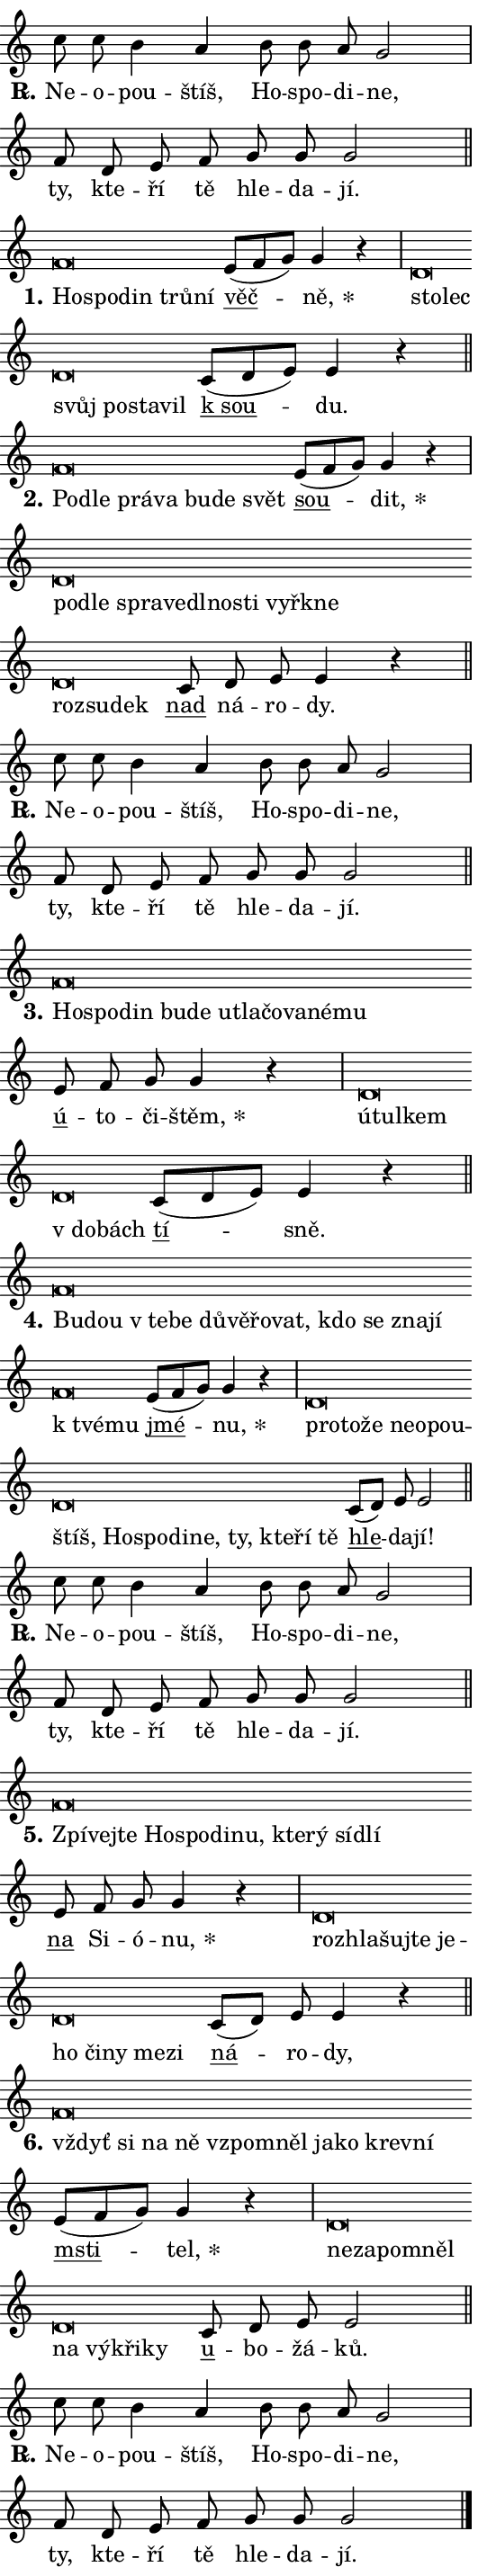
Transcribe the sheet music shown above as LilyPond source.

\version "2.24.0"
\header { tagline = "" }
\paper {
  indent = 0\cm
  top-margin = 0\cm
  right-margin = 0.13\cm % to fit lyric hyphens
  bottom-margin = 0\cm
  left-margin = 0\cm
  paper-width = 9\cm
  page-breaking = #ly:one-page-breaking
  system-system-spacing.basic-distance = #11
  score-system-spacing.basic-distance = #11
  ragged-last = ##f
}


%% Author: Thomas Morley
%% https://lists.gnu.org/archive/html/lilypond-user/2020-05/msg00002.html
#(define (line-position grob)
"Returns position of @var[grob} in current system:
   @code{'start}, if at first time-step
   @code{'end}, if at last time-step
   @code{'middle} otherwise
"
  (let* ((col (ly:item-get-column grob))
         (ln (ly:grob-object col 'left-neighbor))
         (rn (ly:grob-object col 'right-neighbor))
         (col-to-check-left (if (ly:grob? ln) ln col))
         (col-to-check-right (if (ly:grob? rn) rn col))
         (break-dir-left
           (and
             (ly:grob-property col-to-check-left 'non-musical #f)
             (ly:item-break-dir col-to-check-left)))
         (break-dir-right
           (and
             (ly:grob-property col-to-check-right 'non-musical #f)
             (ly:item-break-dir col-to-check-right))))
        (cond ((eqv? 1 break-dir-left) 'start)
              ((eqv? -1 break-dir-right) 'end)
              (else 'middle))))

#(define (tranparent-at-line-position vctor)
  (lambda (grob)
  "Relying on @code{line-position} select the relevant enry from @var{vctor}.
Used to determine transparency,"
    (case (line-position grob)
      ((end) (not (vector-ref vctor 0)))
      ((middle) (not (vector-ref vctor 1)))
      ((start) (not (vector-ref vctor 2))))))

noteHeadBreakVisibility =
#(define-music-function (break-visibility)(vector?)
"Makes @code{NoteHead}s transparent relying on @var{break-visibility}"
#{
  \override NoteHead.transparent =
    #(tranparent-at-line-position break-visibility)
#})

#(define delete-ledgers-for-transparent-note-heads
  (lambda (grob)
    "Reads whether a @code{NoteHead} is transparent.
If so this @code{NoteHead} is removed from @code{'note-heads} from
@var{grob}, which is supposed to be @code{LedgerLineSpanner}.
As a result ledgers are not printed for this @code{NoteHead}"
    (let* ((nhds-array (ly:grob-object grob 'note-heads))
           (nhds-list
             (if (ly:grob-array? nhds-array)
                 (ly:grob-array->list nhds-array)
                 '()))
           ;; Relies on the transparent-property being done before
           ;; Staff.LedgerLineSpanner.after-line-breaking is executed.
           ;; This is fragile ...
           (to-keep
             (remove
               (lambda (nhd)
                 (ly:grob-property nhd 'transparent #f))
               nhds-list)))
      ;; TODO find a better method to iterate over grob-arrays, similiar
      ;; to filter/remove etc for lists
      ;; For now rebuilt from scratch
      (set! (ly:grob-object grob 'note-heads)  '())
      (for-each
        (lambda (nhd)
          (ly:pointer-group-interface::add-grob grob 'note-heads nhd))
        to-keep))))

squashNotes = {
  \override NoteHead.X-extent = #'(-0.2 . 0.2)
  \override NoteHead.Y-extent = #'(-0.75 . 0)
  \override NoteHead.stencil =
    #(lambda (grob)
       (let ((pos (ly:grob-property grob 'staff-position)))
         (begin
           (if (< pos -7) (display "ERROR: Lower brevis then expected\n") (display ""))
           (if (<= pos -6) ly:text-interface::print ly:note-head::print))))
}
unSquashNotes = {
  \revert NoteHead.X-extent
  \revert NoteHead.Y-extent
  \revert NoteHead.stencil
}

hideNotes = \noteHeadBreakVisibility #begin-of-line-visible
unHideNotes = \noteHeadBreakVisibility #all-visible

% work-around for resetting accidentals
% https://lilypond.org/doc/v2.23/Documentation/notation/displaying-rhythms#unmetered-music
cadenzaMeasure = {
  \cadenzaOff
  \partial 1024 s1024
  \cadenzaOn
}

#(define-markup-command (accent layout props text) (markup?)
  "Underline accented syllable"
  (interpret-markup layout props
    #{\markup \override #'(offset . 4.3) \underline { #text }#}))

responsum = \markup \concat {
  "R" \hspace #-1.05 \path #0.1 #'((moveto 0 0.07) (lineto 0.9 0.8)) \hspace #0.05 "."
}

spaceSize = #0.6828661417322834 % exact space size for TeX Gyre Schola

\layout {
  \context {
    \Staff
    \remove "Time_signature_engraver"
    \override LedgerLineSpanner.after-line-breaking = #delete-ledgers-for-transparent-note-heads
  }
  \context {
    \Lyrics {
      \override LyricSpace.minimum-distance = \spaceSize
      \override LyricText.font-name = #"TeX Gyre Schola"
      \override LyricText.font-size = 1
      \override StanzaNumber.font-name = #"TeX Gyre Schola Bold"
      \override StanzaNumber.font-size = 1
    }
  }
  \context {
    \Score 
    \override NoteHead.text =
      #(lambda (grob) 
        (let ((pos (ly:grob-property grob 'staff-position)))
          #{\markup {
            \combine
              \halign #-0.55 \raise #(if (= pos -6) 0 0.5) \override #'(thickness . 2) \draw-line #'(3.2 . 0)
              \musicglyph "noteheads.sM1"
          }#}))
  }
}

% magnetic-lyrics.ily
%
%   written by
%     Jean Abou Samra <jean@abou-samra.fr>
%     Werner Lemberg <wl@gnu.org>
%
%   adapted by
%     Jiri Hon <jiri.hon@gmail.com>
%
% Version 2022-Apr-15

% https://www.mail-archive.com/lilypond-user@gnu.org/msg149350.html

#(define (Left_hyphen_pointer_engraver context)
   "Collect syllable-hyphen-syllable occurrences in lyrics and store
them in properties.  This engraver only looks to the left.  For
example, if the lyrics input is @code{foo -- bar}, it does the
following.

@itemize @bullet
@item
Set the @code{text} property of the @code{LyricHyphen} grob between
@q{foo} and @q{bar} to @code{foo}.

@item
Set the @code{left-hyphen} property of the @code{LyricText} grob with
text @q{foo} to the @code{LyricHyphen} grob between @q{foo} and
@q{bar}.
@end itemize

Use this auxiliary engraver in combination with the
@code{lyric-@/text::@/apply-@/magnetic-@/offset!} hook."
   (let ((hyphen #f)
         (text #f))
     (make-engraver
      (acknowledgers
       ((lyric-syllable-interface engraver grob source-engraver)
        (set! text grob)))
      (end-acknowledgers
       ((lyric-hyphen-interface engraver grob source-engraver)
        ;(when (not (grob::has-interface grob 'lyric-space-interface))
          (set! hyphen grob)));)
      ((stop-translation-timestep engraver)
       (when (and text hyphen)
         (ly:grob-set-object! text 'left-hyphen hyphen))
       (set! text #f)
       (set! hyphen #f)))))

#(define (lyric-text::apply-magnetic-offset! grob)
   "If the space between two syllables is less than the value in
property @code{LyricText@/.details@/.squash-threshold}, move the right
syllable to the left so that it gets concatenated with the left
syllable.

Use this function as a hook for
@code{LyricText@/.after-@/line-@/breaking} if the
@code{Left_@/hyphen_@/pointer_@/engraver} is active."
   (let ((hyphen (ly:grob-object grob 'left-hyphen #f)))
     (when hyphen
       (let ((left-text (ly:spanner-bound hyphen LEFT)))
         (when (grob::has-interface left-text 'lyric-syllable-interface)
           (let* ((common (ly:grob-common-refpoint grob left-text X))
                  (this-x-ext (ly:grob-extent grob common X))
                  (left-x-ext
                   (begin
                     ;; Trigger magnetism for left-text.
                     (ly:grob-property left-text 'after-line-breaking)
                     (ly:grob-extent left-text common X)))
                  ;; `delta` is the gap width between two syllables.
                  (delta (- (interval-start this-x-ext)
                            (interval-end left-x-ext)))
                  (details (ly:grob-property grob 'details))
                  (threshold (assoc-get 'squash-threshold details 0.2)))
             (when (< delta threshold)
               (let* (;; We have to manipulate the input text so that
                      ;; ligatures crossing syllable boundaries are not
                      ;; disabled.  For languages based on the Latin
                      ;; script this is essentially a beautification.
                      ;; However, for non-Western scripts it can be a
                      ;; necessity.
                      (lt (ly:grob-property left-text 'text))
                      (rt (ly:grob-property grob 'text))
                      (is-space (grob::has-interface hyphen 'lyric-space-interface))
                      (space (if is-space " " ""))
                      (extra-delta (if is-space spaceSize 0))
                      ;; Append new syllable.
                      (ltrt-space (if (and (string? lt) (string? rt))
                                (string-append lt space rt)
                                (make-concat-markup (list lt space rt))))
                      ;; Right-align `ltrt` to the right side.
                      (ltrt-space-markup (grob-interpret-markup
                               grob
                               (make-translate-markup
                                (cons (interval-length this-x-ext) 0)
                                (make-right-align-markup ltrt-space)))))
                 (begin
                   ;; Don't print `left-text`.
                   (ly:grob-set-property! left-text 'stencil #f)
                   ;; Set text and stencil (which holds all collected
                   ;; syllables so far) and shift it to the left.
                   (ly:grob-set-property! grob 'text ltrt-space)
                   (ly:grob-set-property! grob 'stencil ltrt-space-markup)
                   (ly:grob-translate-axis! grob (- (- delta extra-delta)) X))))))))))


#(define (lyric-hyphen::displace-bounds-first grob)
   ;; Make very sure this callback isn't triggered too early.
   (let ((left (ly:spanner-bound grob LEFT))
         (right (ly:spanner-bound grob RIGHT)))
     (ly:grob-property left 'after-line-breaking)
     (ly:grob-property right 'after-line-breaking)
     (ly:lyric-hyphen::print grob)))

squashThreshold = #0.4

\layout {
  \context {
    \Lyrics
    \consists #Left_hyphen_pointer_engraver
    \override LyricText.after-line-breaking =
      #lyric-text::apply-magnetic-offset!
    \override LyricHyphen.stencil = #lyric-hyphen::displace-bounds-first
    \override LyricText.details.squash-threshold = \squashThreshold
    \override LyricHyphen.minimum-distance = 0
    \override LyricHyphen.minimum-length = \squashThreshold
  }
}

squashText = \override LyricText.details.squash-threshold = 9999
unSquashText = \override LyricText.details.squash-threshold = \squashThreshold

leftText = \override LyricText.self-alignment-X = #LEFT
unLeftText = \revert LyricText.self-alignment-X

starOffset = #(lambda (grob) 
                (let ((x_offset (ly:self-alignment-interface::aligned-on-x-parent grob)))
                  (if (= x_offset 0) 0 (+ x_offset 1.2))))

star = #(define-music-function (syllable)(string?)
"Append star separator at the end of a syllable"
#{
  \once \override LyricText.X-offset = #starOffset
  \lyricmode { \markup {
    #syllable
    \override #'((font-name . "TeX Gyre Schola Bold")) \hspace #0.2 \lower #0.65 \larger "*"
  } }
#})

starAccent = #(define-music-function (syllable)(string?)
"Append star separator at the end of a syllable and make accent"
#{
  \once \override LyricText.X-offset = #starOffset
  \lyricmode { \markup {
    \accent #syllable
    \override #'((font-name . "TeX Gyre Schola Bold")) \hspace #0.2 \lower #0.65 \larger "*"
  } }
#})

breath = #(define-music-function (syllable)(string?)
"Append breathing indicator at the end of a syllable"
#{
  \lyricmode { \markup { #syllable "+" } }
#})

optionalBreath = #(define-music-function (syllable)(string?)
"Append optional breathing indicator at the end of a syllable"
#{
  \lyricmode { \markup { #syllable "(+)" } }
#})


\score {
    <<
        \new Voice = "melody" { \cadenzaOn \key c \major \relative { c''8 c b4 a b8 b a g2 \cadenzaMeasure \bar "|" f8 d e f g g g2 \cadenzaMeasure \bar "||" \break } }
        \new Lyrics \lyricsto "melody" { \lyricmode { \set stanza = \responsum
Ne -- o -- pou -- štíš, Ho -- spo -- di -- ne, ty, kte -- ří tě hle -- da -- jí. } }
    >>
    \layout {}
}

\score {
    <<
        \new Voice = "melody" { \cadenzaOn \key c \major \relative { \squashNotes f'\breve*1/16 \hideNotes \breve*1/16 \bar "" \breve*1/16 \bar "" \breve*1/16 \breve*1/16 \bar "" \unHideNotes \unSquashNotes \bar "" e8[( f g)] g4 r \cadenzaMeasure \bar "|" \squashNotes d\breve*1/16 \hideNotes \breve*1/16 \bar "" \breve*1/16 \bar "" \breve*1/16 \bar "" \breve*1/16 \breve*1/16 \bar "" \unHideNotes \unSquashNotes \bar "" c8[( d e)] e4 r \cadenzaMeasure \bar "||" \break } }
        \new Lyrics \lyricsto "melody" { \lyricmode { \set stanza = "1."
\leftText Ho -- \squashText spo -- din trů -- ní \unLeftText \unSquashText \markup \accent věč -- \star ně, \leftText sto -- \squashText lec svůj po -- sta -- vil \unLeftText \unSquashText \markup \accent "k sou" -- du. } }
    >>
    \layout {}
}

\score {
    <<
        \new Voice = "melody" { \cadenzaOn \key c \major \relative { \squashNotes f'\breve*1/16 \hideNotes \breve*1/16 \bar "" \breve*1/16 \bar "" \breve*1/16 \bar "" \breve*1/16 \bar "" \breve*1/16 \breve*1/16 \bar "" \unHideNotes \unSquashNotes \bar "" e8[( f g)] g4 r \cadenzaMeasure \bar "|" \squashNotes d\breve*1/16 \hideNotes \breve*1/16 \bar "" \breve*1/16 \bar "" \breve*1/16 \bar "" \breve*1/16 \bar "" \breve*1/16 \bar "" \breve*1/16 \bar "" \breve*1/16 \bar "" \breve*1/16 \bar "" \breve*1/16 \bar "" \breve*1/16 \breve*1/16 \bar "" \unHideNotes \unSquashNotes \bar "" c8 d e e4 r \cadenzaMeasure \bar "||" \break } }
        \new Lyrics \lyricsto "melody" { \lyricmode { \set stanza = "2."
\leftText Po -- \squashText dle prá -- va bu -- de svět \unLeftText \unSquashText \markup \accent sou -- \star dit, \leftText po -- \squashText dle spra -- ve -- dl -- no -- sti vy -- řkne roz -- su -- dek \unLeftText \unSquashText \markup \accent nad ná -- ro -- dy. } }
    >>
    \layout {}
}

\score {
    <<
        \new Voice = "melody" { \cadenzaOn \key c \major \relative { c''8 c b4 a b8 b a g2 \cadenzaMeasure \bar "|" f8 d e f g g g2 \cadenzaMeasure \bar "||" \break } }
        \new Lyrics \lyricsto "melody" { \lyricmode { \set stanza = \responsum
Ne -- o -- pou -- štíš, Ho -- spo -- di -- ne, ty, kte -- ří tě hle -- da -- jí. } }
    >>
    \layout {}
}

\score {
    <<
        \new Voice = "melody" { \cadenzaOn \key c \major \relative { \squashNotes f'\breve*1/16 \hideNotes \breve*1/16 \bar "" \breve*1/16 \bar "" \breve*1/16 \bar "" \breve*1/16 \bar "" \breve*1/16 \bar "" \breve*1/16 \bar "" \breve*1/16 \bar "" \breve*1/16 \bar "" \breve*1/16 \breve*1/16 \bar "" \unHideNotes \unSquashNotes \bar "" e8 f g g4 r \cadenzaMeasure \bar "|" \squashNotes d\breve*1/16 \hideNotes \breve*1/16 \bar "" \breve*1/16 \bar "" \breve*1/16 \breve*1/16 \bar "" \unHideNotes \unSquashNotes \bar "" c8[( d e)] e4 r \cadenzaMeasure \bar "||" \break } }
        \new Lyrics \lyricsto "melody" { \lyricmode { \set stanza = "3."
\leftText Ho -- \squashText spo -- din bu -- de u -- tla -- čo -- va -- né -- mu \unLeftText \unSquashText \markup \accent ú -- to -- či -- \star štěm, \leftText ú -- \squashText tul -- kem "v do" -- bách \unLeftText \unSquashText \markup \accent tí -- sně. } }
    >>
    \layout {}
}

\score {
    <<
        \new Voice = "melody" { \cadenzaOn \key c \major \relative { \squashNotes f'\breve*1/16 \hideNotes \breve*1/16 \bar "" \breve*1/16 \bar "" \breve*1/16 \bar "" \breve*1/16 \bar "" \breve*1/16 \bar "" \breve*1/16 \bar "" \breve*1/16 \bar "" \breve*1/16 \bar "" \breve*1/16 \bar "" \breve*1/16 \bar "" \breve*1/16 \bar "" \breve*1/16 \breve*1/16 \bar "" \unHideNotes \unSquashNotes \bar "" e8[( f g)] g4 r \cadenzaMeasure \bar "|" \squashNotes d\breve*1/16 \hideNotes \breve*1/16 \bar "" \breve*1/16 \bar "" \breve*1/16 \bar "" \breve*1/16 \bar "" \breve*1/16 \bar "" \breve*1/16 \bar "" \breve*1/16 \bar "" \breve*1/16 \bar "" \breve*1/16 \bar "" \breve*1/16 \bar "" \breve*1/16 \bar "" \breve*1/16 \bar "" \breve*1/16 \breve*1/16 \bar "" \unHideNotes \unSquashNotes \bar "" c8[( d)] e e2 \cadenzaMeasure \bar "||" \break } }
        \new Lyrics \lyricsto "melody" { \lyricmode { \set stanza = "4."
\leftText Bu -- \squashText dou "v te" -- be dů -- vě -- řo -- vat, kdo se zna -- jí "k tvé" -- mu \unLeftText \unSquashText \markup \accent jmé -- \star nu, \leftText pro -- \squashText to -- že ne -- o -- pou -- štíš, Ho -- spo -- di -- ne, ty, kte -- ří tě \unLeftText \unSquashText \markup \accent hle -- da -- jí! } }
    >>
    \layout {}
}

\score {
    <<
        \new Voice = "melody" { \cadenzaOn \key c \major \relative { c''8 c b4 a b8 b a g2 \cadenzaMeasure \bar "|" f8 d e f g g g2 \cadenzaMeasure \bar "||" \break } }
        \new Lyrics \lyricsto "melody" { \lyricmode { \set stanza = \responsum
Ne -- o -- pou -- štíš, Ho -- spo -- di -- ne, ty, kte -- ří tě hle -- da -- jí. } }
    >>
    \layout {}
}

\score {
    <<
        \new Voice = "melody" { \cadenzaOn \key c \major \relative { \squashNotes f'\breve*1/16 \hideNotes \breve*1/16 \bar "" \breve*1/16 \bar "" \breve*1/16 \bar "" \breve*1/16 \bar "" \breve*1/16 \bar "" \breve*1/16 \bar "" \breve*1/16 \bar "" \breve*1/16 \bar "" \breve*1/16 \breve*1/16 \bar "" \unHideNotes \unSquashNotes \bar "" e8 f g g4 r \cadenzaMeasure \bar "|" \squashNotes d\breve*1/16 \hideNotes \breve*1/16 \bar "" \breve*1/16 \bar "" \breve*1/16 \bar "" \breve*1/16 \bar "" \breve*1/16 \bar "" \breve*1/16 \bar "" \breve*1/16 \bar "" \breve*1/16 \breve*1/16 \bar "" \unHideNotes \unSquashNotes \bar "" c8[( d)] e e4 r \cadenzaMeasure \bar "||" \break } }
        \new Lyrics \lyricsto "melody" { \lyricmode { \set stanza = "5."
\leftText Zpí -- \squashText vej -- te Ho -- spo -- di -- nu, kte -- rý sí -- dlí \unLeftText \unSquashText \markup \accent na Si -- ó -- \star nu, \leftText roz -- \squashText hla -- šuj -- te je -- ho či -- ny me -- zi \unLeftText \unSquashText \markup \accent ná -- ro -- dy, } }
    >>
    \layout {}
}

\score {
    <<
        \new Voice = "melody" { \cadenzaOn \key c \major \relative { \squashNotes f'\breve*1/16 \hideNotes \breve*1/16 \bar "" \breve*1/16 \bar "" \breve*1/16 \bar "" \breve*1/16 \bar "" \breve*1/16 \bar "" \breve*1/16 \bar "" \breve*1/16 \bar "" \breve*1/16 \breve*1/16 \bar "" \unHideNotes \unSquashNotes \bar "" e8[( f g)] g4 r \cadenzaMeasure \bar "|" \squashNotes d\breve*1/16 \hideNotes \breve*1/16 \bar "" \breve*1/16 \bar "" \breve*1/16 \bar "" \breve*1/16 \bar "" \breve*1/16 \bar "" \breve*1/16 \breve*1/16 \bar "" \unHideNotes \unSquashNotes \bar "" c8 d e e2 \cadenzaMeasure \bar "||" \break } }
        \new Lyrics \lyricsto "melody" { \lyricmode { \set stanza = "6."
\leftText vždyť \squashText si na ně vzpo -- mněl ja -- ko krev -- ní \unLeftText \unSquashText \markup \accent msti -- \star tel, \leftText ne -- \squashText za -- po -- mněl na vý -- kři -- ky \unLeftText \unSquashText \markup \accent u -- bo -- žá -- ků. } }
    >>
    \layout {}
}

\score {
    <<
        \new Voice = "melody" { \cadenzaOn \key c \major \relative { c''8 c b4 a b8 b a g2 \cadenzaMeasure \bar "|" f8 d e f g g g2 \cadenzaMeasure \bar "||" \break } \bar "|." }
        \new Lyrics \lyricsto "melody" { \lyricmode { \set stanza = \responsum
Ne -- o -- pou -- štíš, Ho -- spo -- di -- ne, ty, kte -- ří tě hle -- da -- jí. } }
    >>
    \layout {}
}
